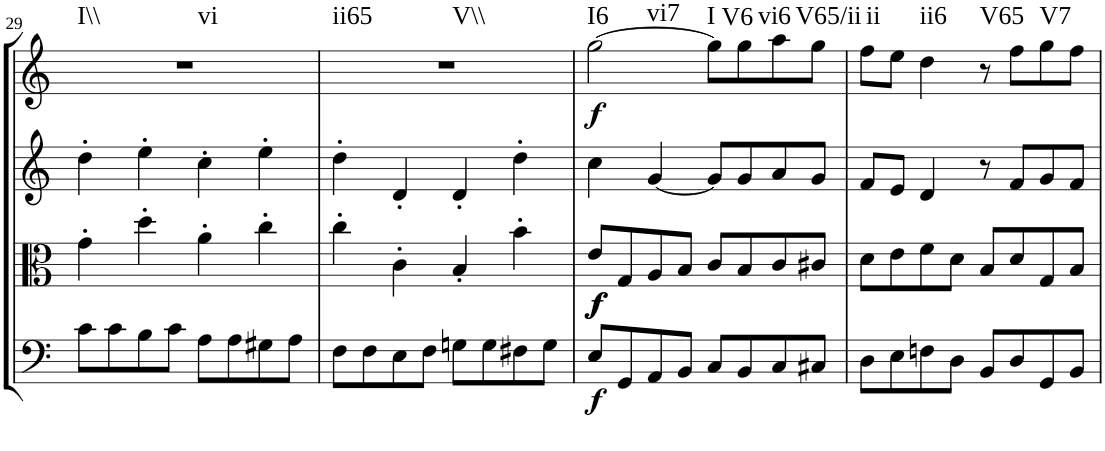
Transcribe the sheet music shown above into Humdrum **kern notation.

**kern	**dynam	**kern	**dynam	**kern	**kern	**dynam	**harte
*part4	*part4	*part3	*part3	*part2	*part1	*part1	*part1
*staff4	*staff4	*staff3	*staff3	*staff2	*staff1	*staff1	*
*I"Cello	*	*I"Viola	*	*I"2nd Violin	*I"1st Violin	*	*
!!LO:PB:g=z
*clefF4	*	*clefC3	*	*clefG2	*clefG2	*	*
*k[]	*	*k[]	*	*k[]	*k[]	*	*
*M2/2	*	*M2/2	*	*M2/2	*M2/2	*	*
*met(c|)	*	*met(c|)	*	*met(c|)	*met(c|)	*	*
=29	=29	=29	=29	=29	=29	=29	=29
!	!	!	!	!	!	!	!LO:H:n=1:kt=I\\
!	!	!	!	!	!	!	!LO:H:n=2:kt=vi
8c\L	.	4g'\	.	4dd'\	1r	.	N N
8c\	.	.	.	.	.	.	.
8B\	.	4dd'\	.	4ee'\	.	.	.
8c\J	.	.	.	.	.	.	.
8A\L	.	4a'\	.	4cc'\	.	.	.
8A\	.	.	.	.	.	.	.
8G#X\	.	4cc'\	.	4ee'\	.	.	.
8A\J	.	.	.	.	.	.	.
=30	=30	=30	=30	=30	=30	=30	=30
!	!	!	!	!	!	!	!LO:H:n=1:kt=ii65
!	!	!	!	!	!	!	!LO:H:n=2:kt=V\\
8F\L	.	4cc'\	.	4dd'\	1r	.	N N
8F\	.	.	.	.	.	.	.
8E\	.	4c'\	.	4d'/	.	.	.
8F\J	.	.	.	.	.	.	.
8Gn\L	.	4B'/	.	4d'/	.	.	.
8G\	.	.	.	.	.	.	.
8F#X\	.	4b'\	.	4dd'\	.	.	.
8G\J	.	.	.	.	.	.	.
=31	=31	=31	=31	=31	=31	=31	=31
!	!LO:DY:b	!	!LO:DY:b	!	!	!	!
!	!	!	!LO:DY:n=1:b	!	!	!LO:DY:b	!LO:H:n=1:kt=I6
!	!	!	!	!	!	!	!LO:H:n=2:kt=vi7
8E/L	f	8e/L	f f	4cc\	[2gg\	f	N N
8GG/	.	8G/	.	.	.	.	.
8AA/	.	8A/	.	[4g/	.	.	.
8BB/J	.	8B/J	.	.	.	.	.
!	!	!	!	!	!	!	!LO:H:kt=I
8C/L	.	8c/L	.	8g/L]	8gg\L]	.	N
!	!	!	!	!	!	!	!LO:H:kt=V6
8BB/	.	8B/	.	8g/	8gg\	.	N
!	!	!	!	!	!	!	!LO:H:kt=vi6
8C/	.	8c/	.	8a/	8aa\	.	N
!	!	!	!	!	!	!	!LO:H:kt=V65/ii
8C#X/J	.	8c#X/J	.	8g/J	8gg\J	.	N
=32	=32	=32	=32	=32	=32	=32	=32
!	!	!	!	!	!	!	!LO:H:kt=ii
8D\L	.	8d\L	.	8f/L	8ff\L	.	N
8E\	.	8e\	.	8e/J	8ee\J	.	.
!	!	!	!	!	!	!	!LO:H:kt=ii6
8Fn\	.	8f\	.	4d/	4dd\	.	N
8D\J	.	8d\J	.	.	.	.	.
!	!	!	!	!	!	!	!LO:H:kt=V65
8BB/L	.	8B/L	.	8r	8r	.	N
8D/	.	8d/	.	8f/L	8ff\L	.	.
!	!	!	!	!	!	!	!LO:H:kt=V7
8GG/	.	8G/	.	8g/	8gg\	.	N
8BB/J	.	8B/J	.	8f/J	8ff\J	.	.
=	=	=	=	=	=	=	=
*-	*-	*-	*-	*-	*-	*-	*-
